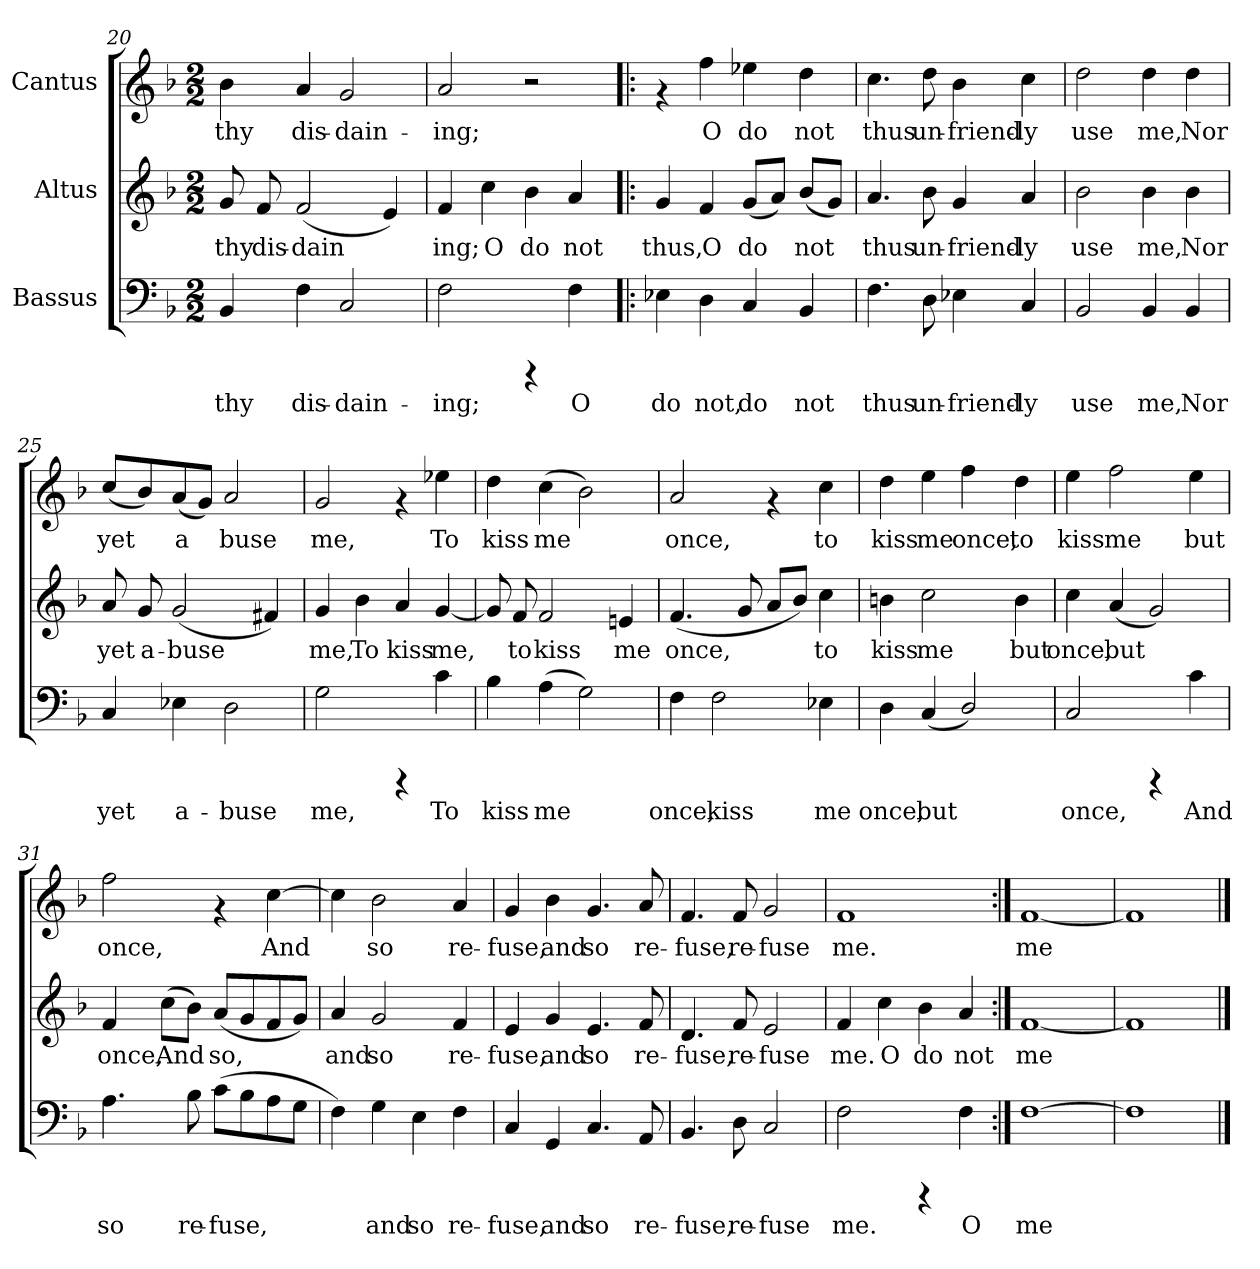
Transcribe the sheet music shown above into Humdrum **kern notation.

**kern	**text	**kern	**text	**kern	**text
*part3	*part3	*part2	*part2	*part1	*part1
*staff3	*staff3	*staff2	*staff2	*staff1	*staff1
*I"Bassus	*	*I"Altus	*	*I"Cantus	*
*clefF4	*	*clefG2	*	*clefG2	*
*k[b-]	*	*k[b-]	*	*k[b-]	*
*F:	*	*F:	*	*F:	*
*M2/2	*	*M2/2	*	*M2/2	*
=20	=20	=20	=20	=20	=20
!	!LO:LY:b:cj	!	!LO:LY:b:cj	!	!LO:LY:b:cj
4BB-/	thy	8g/	thy	4b-\	thy
!	!	!	!LO:LY:b:cj	!	!
.	.	8f/	dis-	.	.
!	!LO:LY:b:cj	!	!LO:LY:b:cj	!	!LO:LY:b:cj
4F\	dis-	(<2f/	-dain-	4a/	dis-
!	!LO:LY:b:cj	!	!	!	!LO:LY:b:cj
2C/	-dain-	.	.	2g/	-dain-
!	!	!	!LO:LY:b:cj	!	!
.	.	4e/)	--	.	.
=21	=21	=21	=21	=21	=21
!	!LO:LY:b:cj	!	!LO:LY:b:cj	!	!LO:LY:b:cj
2F\	-ing;	4f/	-ing;	2a/	-ing;
!	!	!	!LO:LY:b:cj	!	!
.	.	4cc\	O	.	.
!	!	!	!LO:LY:b:cj	!	!
4rCCC	.	4b-\	do	2r	.
!	!LO:LY:b:cj	!	!LO:LY:b:cj	!	!
4F\	O	4a/	not	.	.
!!LO:LB:g=z
=22!|:	=22!|:	=22!|:	=22!|:	=22!|:	=22!|:
!	!LO:LY:b:cj	!	!LO:LY:b:cj	!	!
4E-X\	do	4g/	thus,	4rf	.
!	!LO:LY:b:cj	!	!LO:LY:b:cj	!	!LO:LY:b:cj
4D\	not,	4f/	O	4ff\	O
!	!LO:LY:b:cj	!	!LO:LY:b:cj	!	!LO:LY:b:cj
4C/	do	(<8g/L	do	4ee-X\	do
!	!	!	!LO:LY:b:cj	!	!
.	.	8a/J)	.	.	.
!	!LO:LY:b:cj	!	!LO:LY:b:cj	!	!LO:LY:b:cj
4BB-/	not	(<8b-/L	not	4dd\	not
!	!	!	!LO:LY:b:cj	!	!
.	.	8g/J)	.	.	.
=23	=23	=23	=23	=23	=23
!	!LO:LY:b:cj	!	!LO:LY:b:cj	!	!LO:LY:b:cj
4.F\	thus	4.a/	thus	4.cc\	thus
!	!LO:LY:b:cj	!	!LO:LY:b:cj	!	!LO:LY:b:cj
8D\	un-	8b-\	un-	8dd\	un-
!	!LO:LY:b:cj	!	!LO:LY:b:cj	!	!LO:LY:b:cj
4E-X\	-friend-	4g/	-friend-	4b-\	-friend-
!	!LO:LY:b:cj	!	!LO:LY:b:cj	!	!LO:LY:b:cj
4C/	-ly	4a/	-ly	4cc\	-ly
=24	=24	=24	=24	=24	=24
!	!LO:LY:b:cj	!	!LO:LY:b:cj	!	!LO:LY:b:cj
2BB-/	use	2b-\	use	2dd\	use
!	!LO:LY:b:cj	!	!LO:LY:b:cj	!	!LO:LY:b:cj
4BB-/	me,	4b-\	me,	4dd\	me,
!	!LO:LY:b:cj	!	!LO:LY:b:cj	!	!LO:LY:b:cj
4BB-/	Nor	4b-\	Nor	4dd\	Nor
=25	=25	=25	=25	=25	=25
!	!LO:LY:b:cj	!	!LO:LY:b:cj	!	!LO:LY:b:cj
4C/	yet	8a/	yet	(>8cc/L	yet
!	!	!	!LO:LY:b:cj	!	!LO:LY:b:cj
.	.	8g/	a-	8b-/)	.
!	!LO:LY:b:cj	!	!LO:LY:b:cj	!	!LO:LY:b:cj
4E-X\	a-	(<2g/	-buse	(<8a/	a-
!	!	!	!	!	!LO:LY:b:cj
.	.	.	.	8g/J)	-
!	!LO:LY:b:cj	!	!	!	!LO:LY:b:cj
2D\	-buse	.	.	2a/	buse
!	!	!	!LO:LY:b:cj	!	!
.	.	4f#X/)	.	.	.
!!LO:LB:g=z
=26	=26	=26	=26	=26	=26
!	!LO:LY:b:cj	!	!LO:LY:b:cj	!	!LO:LY:b:cj
2G\	me,	4g/	me,	2g/	me,
!	!	!	!LO:LY:b:cj	!	!
.	.	4b-\	To	.	.
!	!	!	!LO:LY:b:cj	!	!
4rCCC	.	4a/	kiss	4rf	.
!	!LO:LY:b:cj	!	!LO:LY:b:cj	!	!LO:LY:b:cj
4c\	To	[<4g/	me,	4ee-X\	To
=27	=27	=27	=27	=27	=27
!	!LO:LY:b:cj	!	!LO:LY:b:cj	!	!LO:LY:b:cj
4B-\	kiss	8g/]	.	4dd\	kiss
!	!	!	!LO:LY:b:cj	!	!
.	.	8f/	to	.	.
!	!LO:LY:b:cj	!	!LO:LY:b:cj	!	!LO:LY:b:cj
(>4A\	me	2f/	kiss	(>4cc\	me
!	!LO:LY:b:cj	!	!	!	!LO:LY:b:cj
2G\)	.	.	.	2b-\)	.
!	!	!	!LO:LY:b:cj	!	!
.	.	4en/	me	.	.
=28	=28	=28	=28	=28	=28
!	!LO:LY:b:cj	!	!LO:LY:b:cj	!	!LO:LY:b:cj
4F\	once,	(<4.f/	once,	2a/	once,
!	!LO:LY:b:cj	!	!	!	!
2F\	kiss	.	.	.	.
!	!	!	!LO:LY:b:cj	!	!
.	.	8g/	.	.	.
!	!	!	!LO:LY:b:cj	!	!
.	.	8a/L	.	4rf	.
!	!	!	!LO:LY:b:cj	!	!
.	.	8b-/J)	.	.	.
!	!LO:LY:b:cj	!	!LO:LY:b:cj	!	!LO:LY:b:cj
4E-X\	me	4cc\	to	4cc\	to
=29	=29	=29	=29	=29	=29
!	!LO:LY:b:cj	!	!LO:LY:b:cj	!	!LO:LY:b:cj
4D\	once,	4bn\	kiss	4dd\	kiss
!	!LO:LY:b:cj	!	!LO:LY:b:cj	!	!LO:LY:b:cj
(<4C/	but	2cc\	me	4ee\	me
!	!LO:LY:b:cj	!	!	!	!LO:LY:b:cj
2D/)	.	.	.	4ff\	once,
!	!	!	!LO:LY:b:cj	!	!LO:LY:b:cj
.	.	4b\	but	4dd\	to
!!LO:LB:g=z
=30	=30	=30	=30	=30	=30
!	!LO:LY:b:cj	!	!LO:LY:b:cj	!	!LO:LY:b:cj
2C/	once,	4cc\	once,	4ee\	kiss
!	!	!	!LO:LY:b:cj	!	!LO:LY:b:cj
.	.	(<4a/	but	2ff\	me
!	!	!	!LO:LY:b:cj	!	!
4rCCC	.	2g/)	.	.	.
!	!LO:LY:b:cj	!	!	!	!LO:LY:b:cj
4c\	And	.	.	4ee\	but
=31	=31	=31	=31	=31	=31
!	!LO:LY:b:cj	!	!LO:LY:b:cj	!	!LO:LY:b:cj
4.A\	so	4f/	once,	2ff\	once,
!	!	!	!LO:LY:b:cj	!	!
.	.	(>8cc\L	And	.	.
!	!LO:LY:b:cj	!	!LO:LY:b:cj	!	!
8B-\	re-	8b-\J)	.	.	.
!	!LO:LY:b:cj	!	!LO:LY:b:cj	!	!
(>8c\L	-fuse,	(<8a/L	so,	4rf	.
!	!LO:LY:b:cj	!	!LO:LY:b:cj	!	!
8B-\	.	8g/	.	.	.
!	!LO:LY:b:cj	!	!LO:LY:b:cj	!	!LO:LY:b:cj
8A\	.	8f/	.	[>4cc\	And
!	!LO:LY:b:cj	!	!LO:LY:b:cj	!	!
8G\J	.	8g/J)	.	.	.
=32	=32	=32	=32	=32	=32
!	!LO:LY:b:cj	!	!LO:LY:b:cj	!	!LO:LY:b:cj
4F\)	.	4a/	and	4cc\]	.
!	!LO:LY:b:cj	!	!LO:LY:b:cj	!	!LO:LY:b:cj
4G\	and	2g/	so	2b-\	so
!	!LO:LY:b:cj	!	!	!	!
4E\	so	.	.	.	.
!	!LO:LY:b:cj	!	!LO:LY:b:cj	!	!LO:LY:b:cj
4F\	re-	4f/	re-	4a/	re-
=33	=33	=33	=33	=33	=33
!	!LO:LY:b:cj	!	!LO:LY:b:cj	!	!LO:LY:b:cj
4C/	-fuse,	4e/	-fuse,	4g/	-fuse,
!	!LO:LY:b:cj	!	!LO:LY:b:cj	!	!LO:LY:b:cj
4GG/	and	4g/	and	4b-\	and
!	!LO:LY:b:cj	!	!LO:LY:b:cj	!	!LO:LY:b:cj
4.C/	so	4.e/	so	4.g/	so
!	!LO:LY:b:cj	!	!LO:LY:b:cj	!	!LO:LY:b:cj
8AA/	re-	8f/	re-	8a/	re-
!!LO:LB:g=z
=34	=34	=34	=34	=34	=34
!	!LO:LY:b:cj	!	!LO:LY:b:cj	!	!LO:LY:b:cj
4.BB-/	-fuse,	4.d/	-fuse,	4.f/	-fuse,
!	!LO:LY:b:cj	!	!LO:LY:b:cj	!	!LO:LY:b:cj
8D\	re-	8f/	re-	8f/	re-
!	!LO:LY:b:cj	!	!LO:LY:b:cj	!	!LO:LY:b:cj
2C/	-fuse	2e/	-fuse	2g/	-fuse
=35	=35	=35	=35	=35	=35
!	!LO:LY:b:cj	!	!LO:LY:b:cj	!	!LO:LY:b:cj
2F\	me.	4f/	me.	1f	me.
!	!	!	!LO:LY:b:cj	!	!
.	.	4cc\	O	.	.
!	!	!	!LO:LY:b:cj	!	!
4rCCC	.	4b-\	do	.	.
!	!LO:LY:b:cj	!	!LO:LY:b:cj	!	!
4F\	O	4a/	not	.	.
=36:|!	=36:|!	=36:|!	=36:|!	=36:|!	=36:|!
!	!LO:LY:b:cj	!	!LO:LY:b:cj	!	!LO:LY:b:cj
[>1F	me	[<1f	me	[<1f	me
=37	=37	=37	=37	=37	=37
1F]	.	1f]	.	1f]	.
==	==	==	==	==	==
*-	*-	*-	*-	*-	*-
